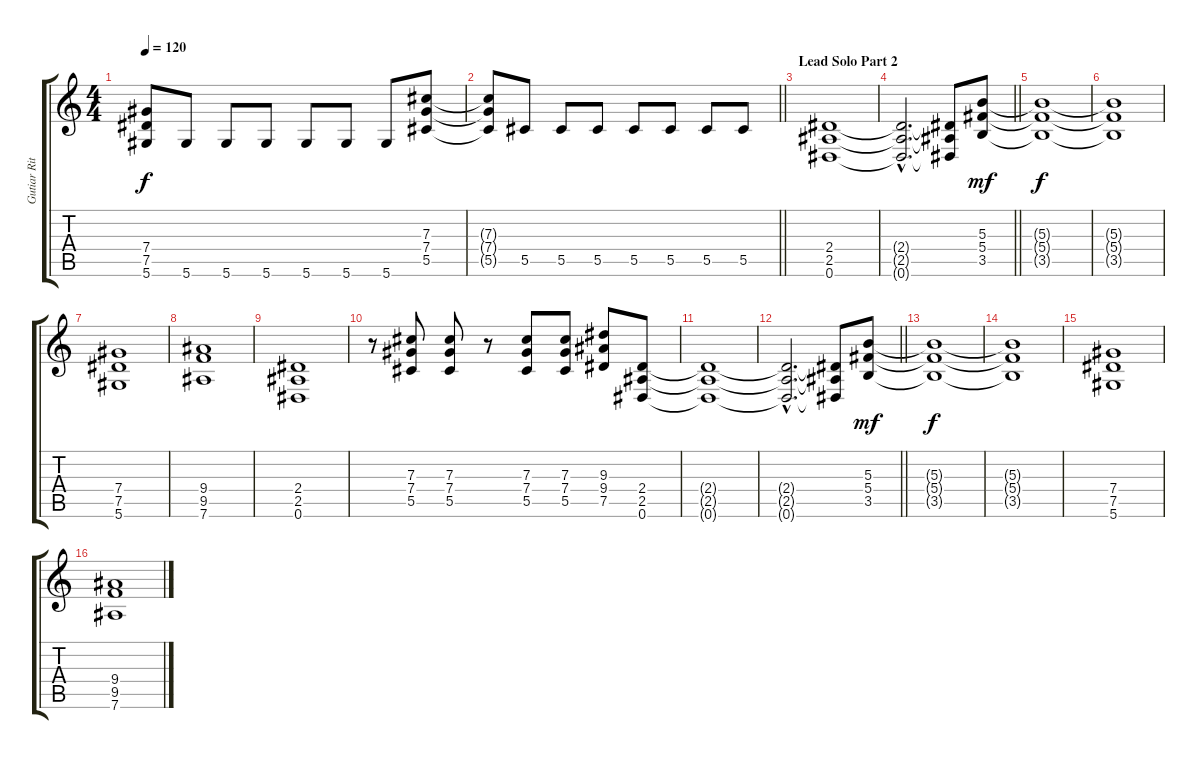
\track ("Gutiar Rithm 1" "Gutiar Rit") {instrument distortionguitar}
\staff {score tabs}
\tuning (Eb4 Bb3 Gb3 Db3 Ab2 Eb2) {hide}
\ts (4 4)
\tempo 120
\clef g2
\ks c
(7.4{t} 7.5{t} 5.6{t}).8{dy f} 5.6.8 5.6.8 5.6.8 5.6.8 5.6.8 5.6.8 (7.3 7.4 5.5).8 |
\barLineRight lightlight
(7.3{t} 7.4{t} 5.5{t}).8 5.5.8 5.5.8 5.5.8 5.5.8 5.5.8 5.5.8 5.5.8 |
\section ("" "Lead Solo Part 2")
(2.4 2.5 0.6).1 |
\barLineRight lightlight
(2.4{hac t} 2.5{hac t} 0.6{hac t}).2{d} (2.4{t} 2.5{t} 0.6{t}).8 (5.3 5.4 3.5).8{dy mf} |
(5.3{t} 5.4{t} 3.5{t}).1{dy f} |
(5.3{t} 5.4{t} 3.5{t}).1 |
(7.4 7.5 5.6).1 |
(9.4 9.5 7.6).1 |
(2.4 2.5 0.6).1 |
r.8 (7.3 7.4 5.5).8 (7.3 7.4 5.5).8 r.8 (7.3 7.4 5.5).8 (7.3 7.4 5.5).8 (9.3 9.4 7.5).8 (2.4 2.5 0.6).8 |
(2.4{t} 2.5{t} 0.6{t}).1 |
\barLineRight lightlight
(2.4{hac t} 2.5{hac t} 0.6{hac t}).2{d} (2.4{t} 2.5{t} 0.6{t}).8 (5.3 5.4 3.5).8{dy mf} |
(5.3{t} 5.4{t} 3.5{t}).1{dy f} |
(5.3{t} 5.4{t} 3.5{t}).1 |
(7.4 7.5 5.6).1 |
(9.4 9.5 7.6).1
